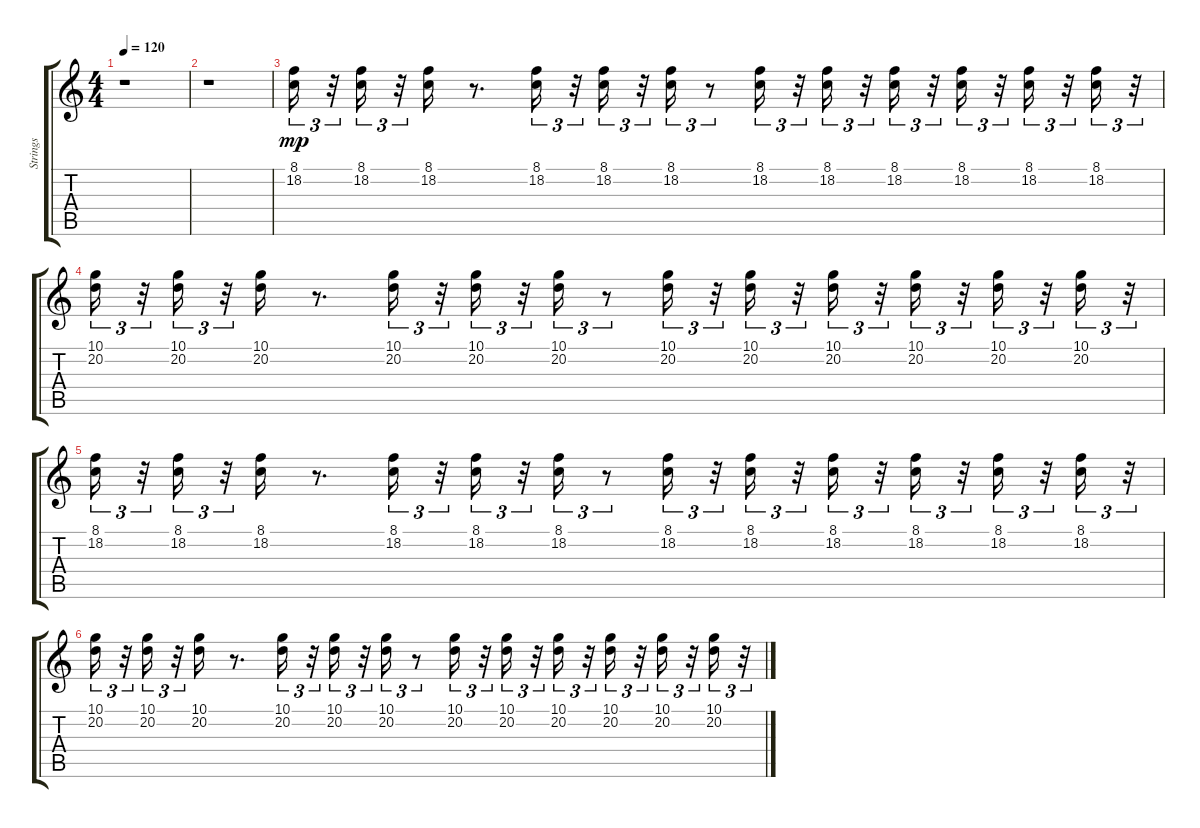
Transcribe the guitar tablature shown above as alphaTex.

\track ("Strings" "Strings") {instrument stringensemble1}
\staff {score tabs}
\tuning (E4 B3 G3 D3 A2 E2) {hide}
\ts (4 4)
\tempo 120
\clef g2
\ks c
r.1{dy mp} |
r.1 |
(8.1 18.2).16{tu (3 2)} r.32{tu (3 2)} (8.1 18.2).16{tu (3 2)} r.32{tu (3 2)} (8.1 18.2).16 r.8{d} (8.1 18.2).16{tu (3 2)} r.32{tu (3 2)} (8.1 18.2).16{tu (3 2)} r.32{tu (3 2)} (8.1 18.2).16{tu (3 2)} r.8{tu (3 2)} (8.1 18.2).16{tu (3 2)} r.32{tu (3 2)} (8.1 18.2).16{tu (3 2)} r.32{tu (3 2)} (8.1 18.2).16{tu (3 2)} r.32{tu (3 2)} (8.1 18.2).16{tu (3 2)} r.32{tu (3 2)} (8.1 18.2).16{tu (3 2)} r.32{tu (3 2)} (8.1 18.2).16{tu (3 2)} r.32{tu (3 2)} |
(10.1 20.2).16{tu (3 2)} r.32{tu (3 2)} (10.1 20.2).16{tu (3 2)} r.32{tu (3 2)} (10.1 20.2).16 r.8{d} (10.1 20.2).16{tu (3 2)} r.32{tu (3 2)} (10.1 20.2).16{tu (3 2)} r.32{tu (3 2)} (10.1 20.2).16{tu (3 2)} r.8{tu (3 2)} (10.1 20.2).16{tu (3 2)} r.32{tu (3 2)} (10.1 20.2).16{tu (3 2)} r.32{tu (3 2)} (10.1 20.2).16{tu (3 2)} r.32{tu (3 2)} (10.1 20.2).16{tu (3 2)} r.32{tu (3 2)} (10.1 20.2).16{tu (3 2)} r.32{tu (3 2)} (10.1 20.2).16{tu (3 2)} r.32{tu (3 2)} |
(8.1 18.2).16{tu (3 2)} r.32{tu (3 2)} (8.1 18.2).16{tu (3 2)} r.32{tu (3 2)} (8.1 18.2).16 r.8{d} (8.1 18.2).16{tu (3 2)} r.32{tu (3 2)} (8.1 18.2).16{tu (3 2)} r.32{tu (3 2)} (8.1 18.2).16{tu (3 2)} r.8{tu (3 2)} (8.1 18.2).16{tu (3 2)} r.32{tu (3 2)} (8.1 18.2).16{tu (3 2)} r.32{tu (3 2)} (8.1 18.2).16{tu (3 2)} r.32{tu (3 2)} (8.1 18.2).16{tu (3 2)} r.32{tu (3 2)} (8.1 18.2).16{tu (3 2)} r.32{tu (3 2)} (8.1 18.2).16{tu (3 2)} r.32{tu (3 2)} |
(10.1 20.2).16{tu (3 2)} r.32{tu (3 2)} (10.1 20.2).16{tu (3 2)} r.32{tu (3 2)} (10.1 20.2).16 r.8{d} (10.1 20.2).16{tu (3 2)} r.32{tu (3 2)} (10.1 20.2).16{tu (3 2)} r.32{tu (3 2)} (10.1 20.2).16{tu (3 2)} r.8{tu (3 2)} (10.1 20.2).16{tu (3 2)} r.32{tu (3 2)} (10.1 20.2).16{tu (3 2)} r.32{tu (3 2)} (10.1 20.2).16{tu (3 2)} r.32{tu (3 2)} (10.1 20.2).16{tu (3 2)} r.32{tu (3 2)} (10.1 20.2).16{tu (3 2)} r.32{tu (3 2)} (10.1 20.2).16{tu (3 2)} r.32{tu (3 2)}
